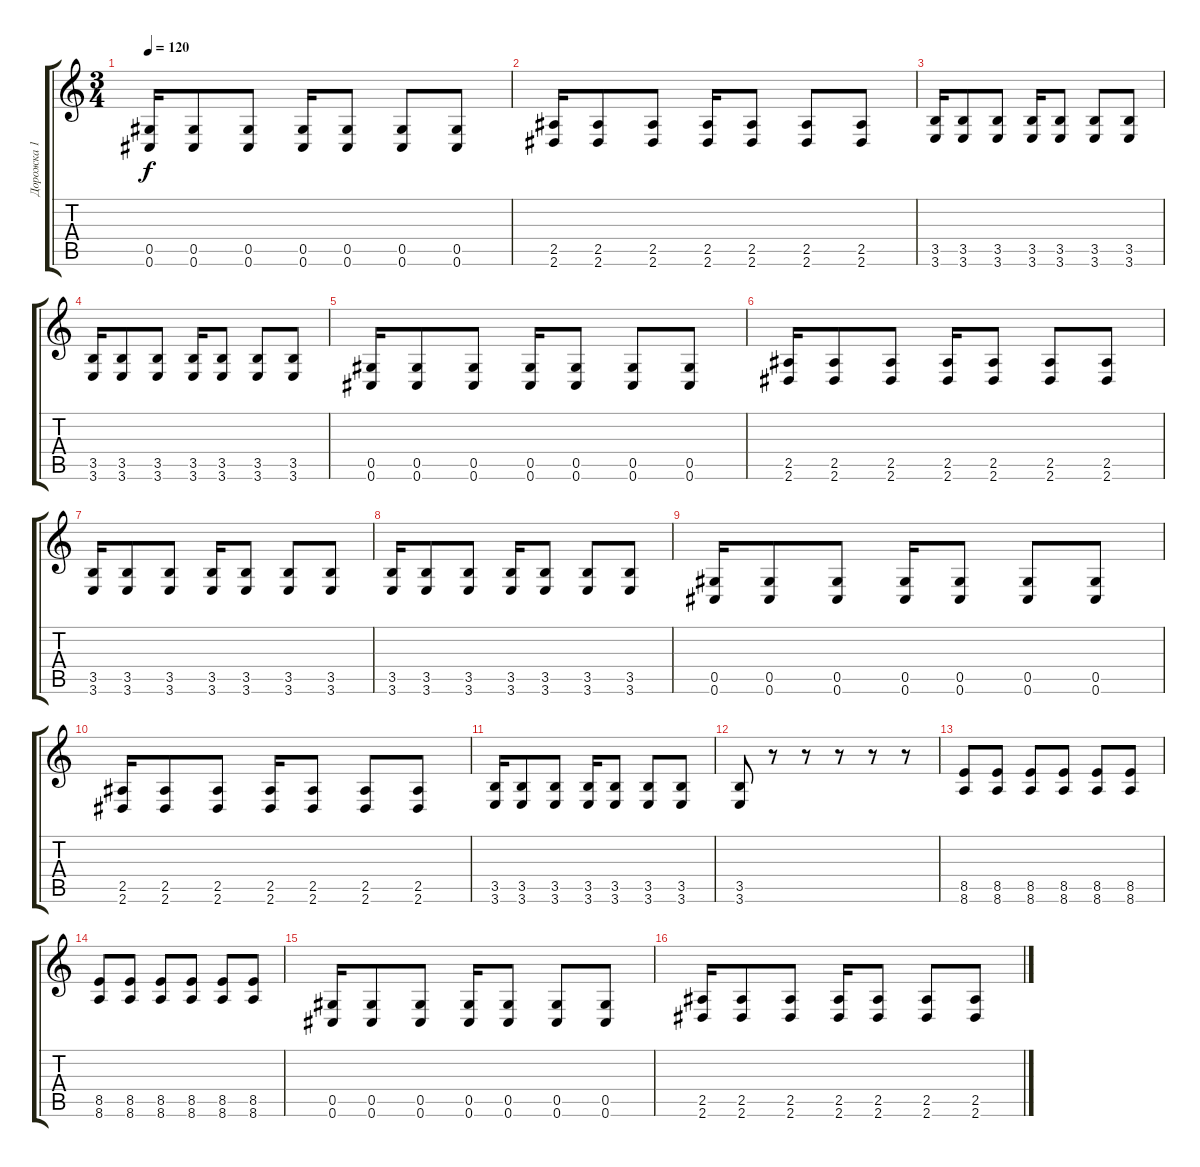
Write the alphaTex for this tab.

\track ("Дорожка 1" "Дорожка 1") {instrument distortionguitar}
\staff {score tabs}
\tuning (Eb4 Bb3 Gb3 Db3 Ab2 Db2) {hide}
\ts (3 4)
\tempo 120
\clef g2
\ks c
(0.5 0.6).16{dy f} (0.5 0.6).8 (0.5 0.6).8 (0.5 0.6).16 (0.5 0.6).8 (0.5 0.6).8 (0.5 0.6).8 |
(2.5 2.6).16 (2.5 2.6).8 (2.5 2.6).8 (2.5 2.6).16 (2.5 2.6).8 (2.5 2.6).8 (2.5 2.6).8 |
(3.5 3.6).16 (3.5 3.6).8 (3.5 3.6).8 (3.5 3.6).16 (3.5 3.6).8 (3.5 3.6).8 (3.5 3.6).8 |
(3.5 3.6).16 (3.5 3.6).8 (3.5 3.6).8 (3.5 3.6).16 (3.5 3.6).8 (3.5 3.6).8 (3.5 3.6).8 |
(0.5 0.6).16 (0.5 0.6).8 (0.5 0.6).8 (0.5 0.6).16 (0.5 0.6).8 (0.5 0.6).8 (0.5 0.6).8 |
(2.5 2.6).16 (2.5 2.6).8 (2.5 2.6).8 (2.5 2.6).16 (2.5 2.6).8 (2.5 2.6).8 (2.5 2.6).8 |
(3.5 3.6).16 (3.5 3.6).8 (3.5 3.6).8 (3.5 3.6).16 (3.5 3.6).8 (3.5 3.6).8 (3.5 3.6).8 |
(3.5 3.6).16 (3.5 3.6).8 (3.5 3.6).8 (3.5 3.6).16 (3.5 3.6).8 (3.5 3.6).8 (3.5 3.6).8 |
(0.5 0.6).16 (0.5 0.6).8 (0.5 0.6).8 (0.5 0.6).16 (0.5 0.6).8 (0.5 0.6).8 (0.5 0.6).8 |
(2.5 2.6).16 (2.5 2.6).8 (2.5 2.6).8 (2.5 2.6).16 (2.5 2.6).8 (2.5 2.6).8 (2.5 2.6).8 |
(3.5 3.6).16 (3.5 3.6).8 (3.5 3.6).8 (3.5 3.6).16 (3.5 3.6).8 (3.5 3.6).8 (3.5 3.6).8 |
(3.5 3.6).8 r.8 r.8 r.8 r.8 r.8 |
(8.5 8.6).8 (8.5 8.6).8 (8.5 8.6).8 (8.5 8.6).8 (8.5 8.6).8 (8.5 8.6).8 |
(8.5 8.6).8 (8.5 8.6).8 (8.5 8.6).8 (8.5 8.6).8 (8.5 8.6).8 (8.5 8.6).8 |
(0.5 0.6).16 (0.5 0.6).8 (0.5 0.6).8 (0.5 0.6).16 (0.5 0.6).8 (0.5 0.6).8 (0.5 0.6).8 |
(2.5 2.6).16 (2.5 2.6).8 (2.5 2.6).8 (2.5 2.6).16 (2.5 2.6).8 (2.5 2.6).8 (2.5 2.6).8
